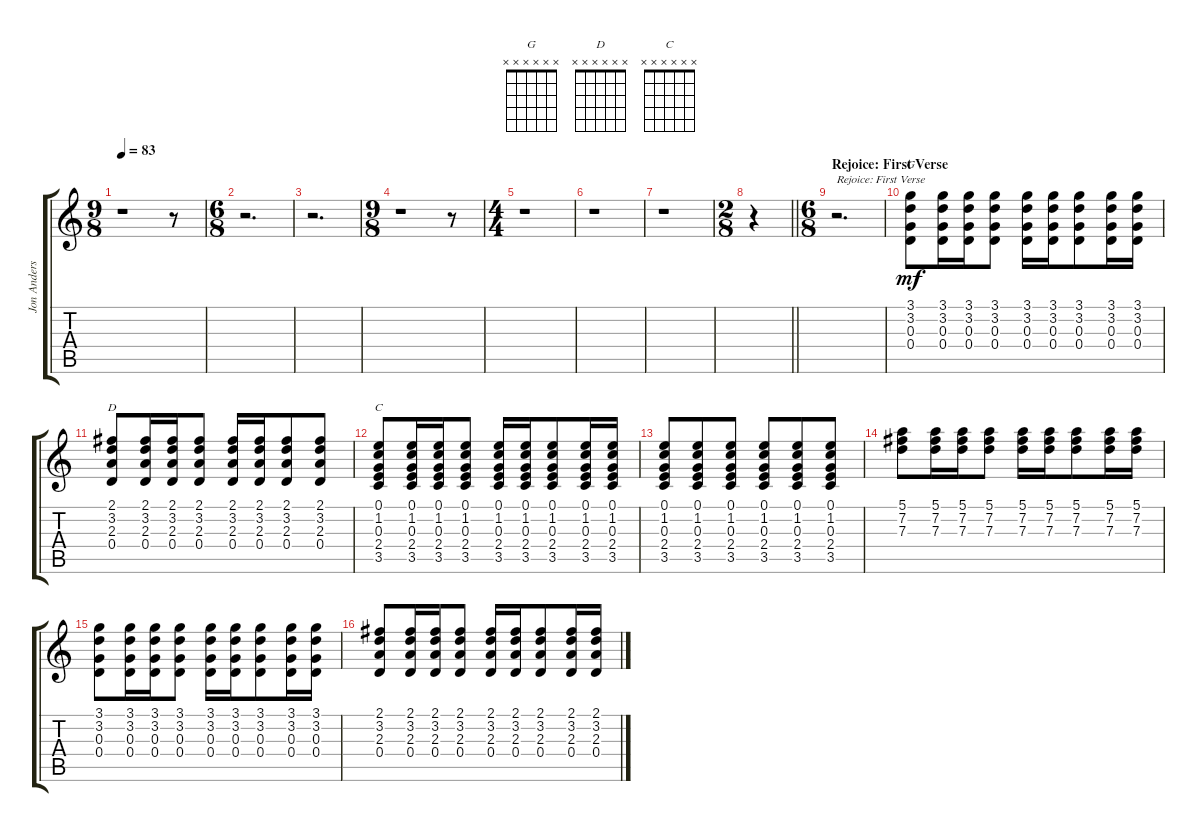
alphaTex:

\track ("Jon Anderson" "Jon Anders") {instrument acousticguitarsteel}
\staff {score tabs}
\tuning (E4 B3 G3 D3 A2 E2) {hide}
\chord ("G" x x x x x x) {firstfret 0}
\chord ("D" x x x x x x) {firstfret 0}
\chord ("C" x x x x x x) {firstfret 0}
\ts (9 8)
\tempo 83
\clef g2
\ks c
r.1{dy mf} r.8 |
\ts (6 8)
r.2{d} |
r.2{d} |
\ts (9 8)
r.1 r.8 |
\ts (4 4)
r.1 |
r.1 |
r.1 |
\ts (2 8)
\barLineRight lightlight
r.4 |
\ts (6 8)
\section ("" "Rejoice: First Verse")
r.2{d txt "Rejoice: First Verse"} |
(3.1 3.2 0.3 0.4).8{ch "G"} (3.1 3.2 0.3 0.4).16 (3.1 3.2 0.3 0.4).16 (3.1 3.2 0.3 0.4).8 (3.1 3.2 0.3 0.4).16 (3.1 3.2 0.3 0.4).16 (3.1 3.2 0.3 0.4).8 (3.1 3.2 0.3 0.4).16 (3.1 3.2 0.3 0.4).16 |
(2.1 3.2 2.3 0.4).8{ch "D"} (2.1 3.2 2.3 0.4).16 (2.1 3.2 2.3 0.4).16 (2.1 3.2 2.3 0.4).8 (2.1 3.2 2.3 0.4).16 (2.1 3.2 2.3 0.4).16 (2.1 3.2 2.3 0.4).8 (2.1 3.2 2.3 0.4).8 |
(0.1 1.2 0.3 2.4 3.5).8{ch "C"} (0.1 1.2 0.3 2.4 3.5).16 (0.1 1.2 0.3 2.4 3.5).16 (0.1 1.2 0.3 2.4 3.5).8 (0.1 1.2 0.3 2.4 3.5).16 (0.1 1.2 0.3 2.4 3.5).16 (0.1 1.2 0.3 2.4 3.5).8 (0.1 1.2 0.3 2.4 3.5).16 (0.1 1.2 0.3 2.4 3.5).16 |
(0.1 1.2 0.3 2.4 3.5).8 (0.1 1.2 0.3 2.4 3.5).8 (0.1 1.2 0.3 2.4 3.5).8 (0.1 1.2 0.3 2.4 3.5).8 (0.1 1.2 0.3 2.4 3.5).8 (0.1 1.2 0.3 2.4 3.5).8 |
(5.1 7.2 7.3).8 (5.1 7.2 7.3).16 (5.1 7.2 7.3).16 (5.1 7.2 7.3).8 (5.1 7.2 7.3).16 (5.1 7.2 7.3).16 (5.1 7.2 7.3).8 (5.1 7.2 7.3).16 (5.1 7.2 7.3).16 |
(3.1 3.2 0.3 0.4).8 (3.1 3.2 0.3 0.4).16 (3.1 3.2 0.3 0.4).16 (3.1 3.2 0.3 0.4).8 (3.1 3.2 0.3 0.4).16 (3.1 3.2 0.3 0.4).16 (3.1 3.2 0.3 0.4).8 (3.1 3.2 0.3 0.4).16 (3.1 3.2 0.3 0.4).16 |
(2.1 3.2 2.3 0.4).8 (2.1 3.2 2.3 0.4).16 (2.1 3.2 2.3 0.4).16 (2.1 3.2 2.3 0.4).8 (2.1 3.2 2.3 0.4).16 (2.1 3.2 2.3 0.4).16 (2.1 3.2 2.3 0.4).8 (2.1 3.2 2.3 0.4).16 (2.1 3.2 2.3 0.4).16
